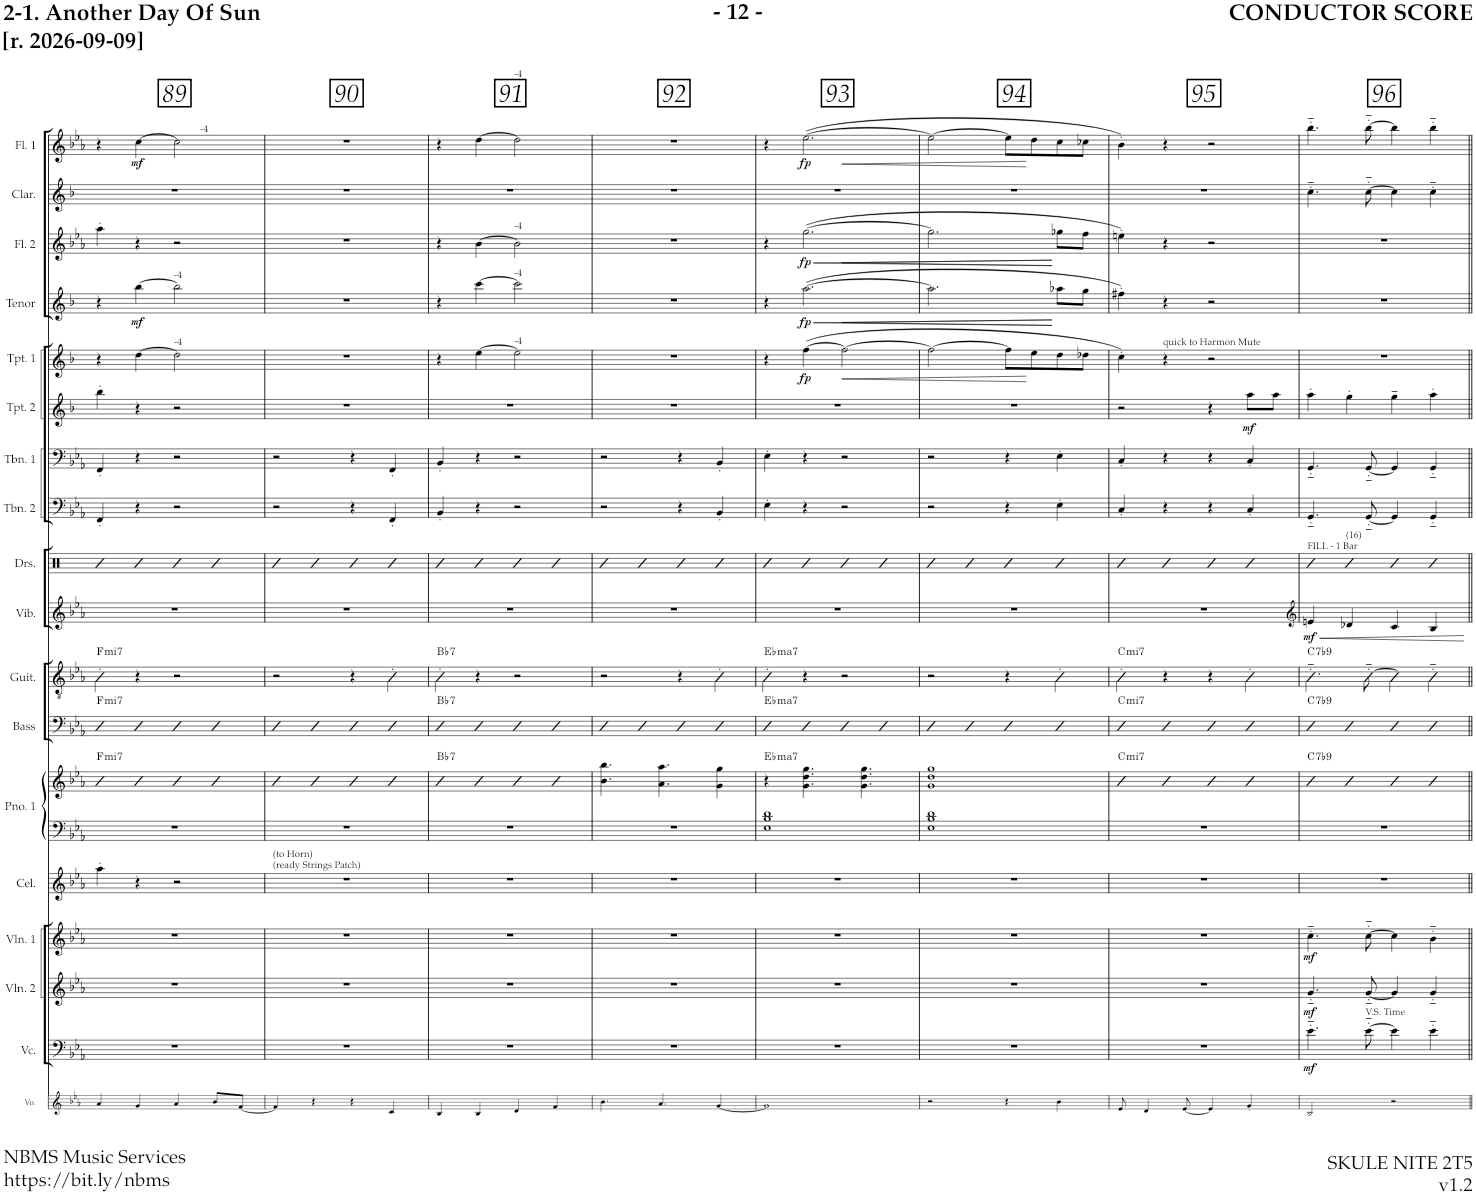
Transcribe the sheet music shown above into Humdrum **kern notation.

**kern	**kern	**dynam	**kern	**dynam	**kern	**dynam	**kern	**kern	**kern	**harte	**kern	**harte	**kern	**harte	**kern	**dynam	**kern	**kern	**kern	**kern	**dynam	**kern	**dynam	**kern	**dynam	**kern	**dynam	**kern	**kern	**dynam
*part18	*part17	*part17	*part16	*part16	*part15	*part15	*part14	*part13	*part13	*part13	*part12	*part12	*part11	*part11	*part10	*part10	*part9	*part8	*part7	*part6	*part6	*part5	*part5	*part4	*part4	*part3	*part3	*part2	*part1	*part1
*staff19	*staff18	*staff18	*staff17	*staff17	*staff16	*staff16	*staff15	*staff14	*staff13	*	*staff12	*	*staff11	*	*staff10	*staff10	*staff9	*staff8	*staff7	*staff6	*staff6	*staff5	*staff5	*staff4	*staff4	*staff3	*staff3	*staff2	*staff1	*staff1
*I"Voice	*I"Violoncello	*	*I"Violin 2	*	*I"Violin 1	*	*I"Piano 2	*I"Piano 1	*	*	*I"Bass	*	*I"Guitar	*	*I"Percussion	*	*I"Drumset	*I"Trombone 2	*I"Trombone 1	*I"Trumpet 2	*	*I"Trumpet 1	*	*I"REED 4 (Tenor Sax)	*	*I"REED 3 (Alto Sax, Flute)	*	*I"REED 2 (Clarinet)	*I"Flute (Doubles Bari Sax)	*
*I'Vo.	*I'Vc.	*	*I'Vln. 2	*	*I'Vln. 1	*	*I'Pno. 2	*I'Pno. 1	*	*	*I'Bass	*	*I'Guit.	*	*I'Perc.	*	*I'Drs.	*I'Tbn. 2	*I'Tbn. 1	*I'Tpt. 2	*	*I'Tpt. 1	*	*I'Tenor	*	*I'Alto	*	*I'Clar.	*I'Fl. 1	*
!!LO:PB:g=z
*clefG2	*clefF4	*	*clefG2	*	*clefG2	*	*clefG2	*clefF4	*clefG2	*	*clefF4	*	*clefGv2	*	*clefG2	*	*clefX	*clefF4	*clefF4	*clefG2	*	*clefG2	*	*clefG2	*	*clefG2	*	*clefG2	*clefG2	*
*	*	*	*	*	*	*	*Trd-7c-12	*	*	*	*Trd7c12	*	*	*	*	*	*	*	*	*Trd1c2	*	*Trd1c2	*	*Trd8c14	*	*Trd5c9	*	*Trd1c2	*Trd12c21	*
*k[b-e-a-]	*k[b-e-a-]	*	*k[b-e-a-]	*	*k[b-e-a-]	*	*k[b-e-a-]	*k[b-e-a-]	*k[b-e-a-]	*	*k[b-e-a-]	*	*k[b-e-a-]	*	*k[b-e-a-]	*	*k[]	*k[b-e-a-]	*k[b-e-a-]	*k[b-]	*	*k[b-]	*	*k[b-]	*	*k[b-e-a-]	*	*k[b-]	*k[b-e-a-]	*
*M2/2	*M2/2	*	*M2/2	*	*M2/2	*	*M2/2	*M2/2	*M2/2	*	*M2/2	*	*M2/2	*	*M2/2	*	*M2/2	*M2/2	*M2/2	*M2/2	*	*M2/2	*	*M2/2	*	*M2/2	*	*M2/2	*M2/2	*
*met(c|)	*met(c|)	*	*met(c|)	*	*met(c|)	*	*met(c|)	*met(c|)	*met(c|)	*	*met(c|)	*	*met(c|)	*	*met(c|)	*	*met(c|)	*met(c|)	*met(c|)	*met(c|)	*	*met(c|)	*	*met(c|)	*	*met(c|)	*	*met(c|)	*met(c|)	*
=89	=89	=89	=89	=89	=89	=89	=89	=89	=89	=89	=89	=89	=89	=89	=89	=89	=89	=89	=89	=89	=89	=89	=89	=89	=89	=89	=89	=89	=89	=89
!	!	!	!	!	!	!	!	!	!	!LO:H:kt=mi7	!	!LO:H:kt=mi7	!	!LO:H:kt=mi7	!	!	!	!	!	!	!	!	!	!	!	!	!	!	!	!
4a-/	1r	.	1r	.	1r	.	4aa-'\	1r	4BB-	F:min7	4B-	F:min7	4FF'\	F:min7	1r	.	4R	4FF'/	4FF'/	4bb-'\	.	4r	.	4r	.	4aa-'\	.	1r	4r	.
!	!	!	!	!	!	!	!	!	!	!	!	!	!	!	!	!	!	!	!	!	!	!	!	!	!LO:DY:b	!	!	!	!	!LO:DY:b
4g/	.	.	.	.	.	.	4r	.	4AA-	.	4A-	.	4r	.	.	.	4R	4r	4r	4r	.	[4dd\	.	[4bb-\	mf	4r	.	.	[4cc\	mf
!	!	!	!	!	!	!	!	!	!	!	!	!	!	!	!	!	!	!	!	!	!	!	!	!	!	!	!	!	!LO:TX:a:t=-4	!
!	!	!	!	!	!	!	!	!	!	!	!	!	!	!	!	!	!	!	!	!	!	!	!	!LO:TX:a:t=-4	!	!	!	!	!	!
!	!	!	!	!	!	!	!	!	!	!	!	!	!	!	!	!	!	!	!	!	!	!LO:TX:a:t=-4	!	!	!	!	!	!	!	!
4a-/	.	.	.	.	.	.	2r	.	4GG	.	4G	.	2r	.	.	.	4R	2r	2r	2r	.	2dd\]	.	2bb-\]	.	2r	.	.	2cc\]	.
8b-/L	.	.	.	.	.	.	.	.	4FF	.	4F	.	.	.	.	.	4R	.	.	.	.	.	.	.	.	.	.	.	.	.
[8f/J	.	.	.	.	.	.	.	.	.	.	.	.	.	.	.	.	.	.	.	.	.	.	.	.	.	.	.	.	.	.
=90	=90	=90	=90	=90	=90	=90	=90	=90	=90	=90	=90	=90	=90	=90	=90	=90	=90	=90	=90	=90	=90	=90	=90	=90	=90	=90	=90	=90	=90	=90
!	!	!	!	!	!	!	!LO:TX:a:t=(to Horn)	!	!	!	!	!	!	!	!	!	!	!	!	!	!	!	!	!	!	!	!	!	!	!
!	!	!	!	!	!	!	!LO:TX:a:t=(ready Strings Patch)	!	!	!	!	!	!	!	!	!	!	!	!	!	!	!	!	!	!	!	!	!	!	!
4f/]	1r	.	1r	.	1r	.	1r	1r	4EE-	.	4E-	.	2r	.	1r	.	4R	2r	2r	1r	.	1r	.	1r	.	1r	.	1r	1r	.
4r	.	.	.	.	.	.	.	.	4DD	.	4D	.	.	.	.	.	4R	.	.	.	.	.	.	.	.	.	.	.	.	.
4r	.	.	.	.	.	.	.	.	4CC	.	4C	.	4r	.	.	.	4R	4r	4r	.	.	.	.	.	.	.	.	.	.	.
4c/	.	.	.	.	.	.	.	.	4BBB-	.	4BB-	.	4FF'\	.	.	.	4R	4FF'/	4FF'/	.	.	.	.	.	.	.	.	.	.	.
=91	=91	=91	=91	=91	=91	=91	=91	=91	=91	=91	=91	=91	=91	=91	=91	=91	=91	=91	=91	=91	=91	=91	=91	=91	=91	=91	=91	=91	=91	=91
!	!	!	!	!	!	!	!	!	!	!LO:H:kt=7	!	!LO:H:kt=7	!	!LO:H:kt=7	!	!	!	!	!	!	!	!	!	!	!	!	!	!	!	!
4B-/	1r	.	1r	.	1r	.	1r	1r	4EE-	Bb:7	4E-	Bb:7	4BB-'\	Bb:7	1r	.	4R	4BB-'/	4BB-'/	1r	.	4r	.	4r	.	4r	.	1r	4r	.
4B-/	.	.	.	.	.	.	.	.	4FF	.	4F	.	4r	.	.	.	4R	4r	4r	.	.	[4ee\	.	[4ccc\	.	[4b-\	.	.	[4dd\	.
!	!	!	!	!	!	!	!	!	!	!	!	!	!	!	!	!	!	!	!	!	!	!	!	!	!	!	!	!	!LO:TX:a:t=-4	!
!	!	!	!	!	!	!	!	!	!	!	!	!	!	!	!	!	!	!	!	!	!	!	!	!	!	!LO:TX:a:t=-4	!	!	!	!
!	!	!	!	!	!	!	!	!	!	!	!	!	!	!	!	!	!	!	!	!	!	!	!	!LO:TX:a:t=-4	!	!	!	!	!	!
!	!	!	!	!	!	!	!	!	!	!	!	!	!	!	!	!	!	!	!	!	!	!LO:TX:a:t=-4	!	!	!	!	!	!	!	!
4d/	.	.	.	.	.	.	.	.	4GG	.	4G	.	2r	.	.	.	4R	2r	2r	.	.	2ee\]	.	2ccc\]	.	2b-\]	.	.	2dd\]	.
4f/	.	.	.	.	.	.	.	.	4EE-	.	4E-	.	.	.	.	.	4R	.	.	.	.	.	.	.	.	.	.	.	.	.
=92	=92	=92	=92	=92	=92	=92	=92	=92	=92	=92	=92	=92	=92	=92	=92	=92	=92	=92	=92	=92	=92	=92	=92	=92	=92	=92	=92	=92	=92	=92
4.b-\	1r	.	1r	.	1r	.	1r	1r	4.b-\ 4.bb-\	.	4E-	.	2r	.	1r	.	4R	2r	2r	1r	.	1r	.	1r	.	1r	.	1r	1r	.
.	.	.	.	.	.	.	.	.	.	.	4F	.	.	.	.	.	4R	.	.	.	.	.	.	.	.	.	.	.	.	.
4.a-/	.	.	.	.	.	.	.	.	4.a-\ 4.aa-\	.	.	.	.	.	.	.	.	.	.	.	.	.	.	.	.	.	.	.	.	.
.	.	.	.	.	.	.	.	.	.	.	4G	.	4r	.	.	.	4R	4r	4r	.	.	.	.	.	.	.	.	.	.	.
[4g/	.	.	.	.	.	.	.	.	4g\ 4gg\	.	4E-	.	4BB-'\	.	.	.	4R	4BB-'/	4BB-'/	.	.	.	.	.	.	.	.	.	.	.
=93	=93	=93	=93	=93	=93	=93	=93	=93	=93	=93	=93	=93	=93	=93	=93	=93	=93	=93	=93	=93	=93	=93	=93	=93	=93	=93	=93	=93	=93	=93
!	!	!	!	!	!	!	!	!	!	!LO:H:kt=ma7	!	!LO:H:kt=ma7	!	!LO:H:kt=ma7	!	!	!	!	!	!	!	!	!	!	!	!	!	!	!	!
1g]	1r	.	1r	.	1r	.	1r	1E- 1B- 1d	4r	Eb:maj7	4E-	Eb:maj7	4E-'\	Eb:maj7	1r	.	4R	4E-'\	4E-'\	1r	.	4r	.	4r	.	4r	.	1r	4r	.
!	!	!	!	!	!	!	!	!	!	!	!	!	!	!	!	!	!	!	!	!	!	!	!LO:DY:b	!	!LO:HP:b	!	!LO:HP:b	!	!	!
!	!	!	!	!	!	!	!	!	!	!	!	!	!	!	!	!	!	!	!	!	!	!	!	!	!LO:DY:n=1:b	!	!LO:DY:n=1:b	!	!	!LO:DY:b
.	.	.	.	.	.	.	.	.	4.g\ 4.dd\ 4.gg\	.	4F	.	4r	.	.	.	4R	4r	4r	.	.	([4ff\	fp	([2.aa\	< fp	([2.gg\	< fp	.	([2.ee-\	fp
!	!	!	!	!	!	!	!	!	!	!	!	!	!	!	!	!	!	!	!	!	!	!	!LO:HP:b	!	!	!	!	!	!	!
.	.	.	.	.	.	.	.	.	.	.	4G	.	2r	.	.	.	4R	2r	2r	.	.	2ff\_	<	.	.	.	.	.	.	.
.	.	.	.	.	.	.	.	.	4.g\ 4.dd\ 4.gg\	.	.	.	.	.	.	.	.	.	.	.	.	.	.	.	.	.	.	.	.	.
.	.	.	.	.	.	.	.	.	.	.	4E-	.	.	.	.	.	4R	.	.	.	.	.	.	.	.	.	.	.	.	.
=94	=94	=94	=94	=94	=94	=94	=94	=94	=94	=94	=94	=94	=94	=94	=94	=94	=94	=94	=94	=94	=94	=94	=94	=94	=94	=94	=94	=94	=94	=94
!	!	!	!	!	!	!	!	!	!	!	!	!	!	!	!	!	!	!	!	!	!	!	!	!	!LO:HP:b	!	!LO:HP:b	!	!	!LO:HP:b
2r	1r	.	1r	.	1r	.	1r	1E- 1B- 1d	1g 1dd 1gg	.	4E-	.	2r	.	1r	.	4R	2r	2r	1r	.	2ff\_	.	2.aa\]	<	2.gg\]	<	1r	2ee-\_	<
.	.	.	.	.	.	.	.	.	.	.	4F	.	.	.	.	.	4R	.	.	.	.	.	.	.	.	.	.	.	.	.
4r	.	.	.	.	.	.	.	.	.	.	4G	.	4r	.	.	.	4R	4r	4r	.	.	8ff\L]	.	.	.	.	.	.	8ee-\L]	.
.	.	.	.	.	.	.	.	.	.	.	.	.	.	.	.	.	.	.	.	.	.	8ee\	[	.	.	.	.	.	8dd\	[
4b-\	.	.	.	.	.	.	.	.	.	.	4E-	.	4E-'\	.	.	.	4R	4E-'\	4E-'\	.	.	8dd\	.	8aa-X\L	[ [	8gg-X\L	[ [	.	8cc\	.
.	.	.	.	.	.	.	.	.	.	.	.	.	.	.	.	.	.	.	.	.	.	8dd-X\J	.	8gg\J	.	8ff\J	.	.	8cc-X\J	.
=95	=95	=95	=95	=95	=95	=95	=95	=95	=95	=95	=95	=95	=95	=95	=95	=95	=95	=95	=95	=95	=95	=95	=95	=95	=95	=95	=95	=95	=95	=95
!	!	!	!	!	!	!	!	!	!	!LO:H:kt=mi7	!	!LO:H:kt=mi7	!	!LO:H:kt=mi7	!	!	!	!	!	!	!	!	!	!	!	!	!	!	!	!
8e-/	1r	.	1r	.	1r	.	1r	1r	4BBB-	C:min7	4E-	C:min7	4C'\	C:min7	1r	.	4R	4C'/	4C'/	2r	.	4cc'\)	.	4ff#X'\)	.	4een'\)	.	1r	4b-'\)	.
4d/	.	.	.	.	.	.	.	.	.	.	.	.	.	.	.	.	.	.	.	.	.	.	.	.	.	.	.	.	.	.
!	!	!	!	!	!	!	!	!	!	!	!	!	!	!	!	!	!	!	!	!	!	!LO:TX:a:t=quick to Harmon Mute	!	!	!	!	!	!	!	!
.	.	.	.	.	.	.	.	.	4CC	.	4F	.	4r	.	.	.	4R	4r	4r	.	.	4r	.	4r	.	4r	.	.	4r	.
[8e-/	.	.	.	.	.	.	.	.	.	.	.	.	.	.	.	.	.	.	.	.	.	.	.	.	.	.	.	.	.	.
4e-/]	.	.	.	.	.	.	.	.	4DD	.	4G	.	4r	.	.	.	4R	4r	4r	4r	.	2r	.	2r	.	2r	.	.	2r	.
!	!	!	!	!	!	!	!	!	!	!	!	!	!	!	!	!	!	!	!	!	!LO:DY:b	!	!	!	!	!	!	!	!	!
4g'/	.	.	.	.	.	.	.	.	4BBB-	.	4E-	.	4C'\	.	.	.	4R	4C'/	4C'/	8aa\L	mf	.	.	.	.	.	.	.	.	.
.	.	.	.	.	.	.	.	.	.	.	.	.	.	.	.	.	.	.	.	8aa\J	.	.	.	.	.	.	.	.	.	.
=96	=96	=96	=96	=96	=96	=96	=96	=96	=96	=96	=96	=96	=96	=96	=96	=96	=96	=96	=96	=96	=96	=96	=96	=96	=96	=96	=96	=96	=96	=96
*	*	*	*	*	*	*	*	*	*	*	*	*	*	*	*clefG2	*	*	*	*	*	*	*	*	*	*	*	*	*	*	*
!	!	!	!	!	!	!	!	!	!	!	!	!	!	!	!	!	!LO:TX:a:t=FILL - 1 Bar	!	!	!	!	!	!	!	!	!	!	!	!	!
!	!	!LO:DY:b	!	!LO:DY:b	!	!LO:DY:b	!	!	!	!	!	!	!	!	!	!LO:HP:b	!	!	!	!	!	!	!	!	!	!	!	!	!	!
!	!	!	!	!	!	!	!	!	!	!LO:H:kt=7	!	!LO:H:kt=7	!	!LO:H:kt=7	!	!LO:DY:n=1:b	!	!	!	!	!	!	!	!	!	!	!	!	!	!
2B-/	4.e-'~\	mf	4.g'~/	mf	4.cc'~\	mf	1r	1r	4BBB-	C:7(b9)	4E-	C:7(b9)	4.GG'~\	C:7(b9)	4Re/	< mf	4R	4.GG'~/	4.GG'~/	4aa'\	.	1r	.	1r	.	1r	.	4.cc'~\	4.bb-'~\	.
!	!	!	!	!	!	!	!	!	!	!	!	!	!	!	!	!	!LO:TX:a:t=(16)	!	!	!	!	!	!	!	!	!	!	!	!	!
.	.	.	.	.	.	.	.	.	4CC	.	4F	.	.	.	4Rd/	.	4R	.	.	4gg'\	.	.	.	.	.	.	.	.	.	.
!	!LO:TX:a:t=V.S. Time	!	!	!	!	!	!	!	!	!	!	!	!	!	!	!	!	!	!	!	!	!	!	!	!	!	!	!	!	!
.	[8e-'~\	.	[8g'~/	.	[8cc'~\	.	.	.	.	.	.	.	[8GG'~\	.	.	.	.	[8GG'~/	[8GG'~/	.	.	.	.	.	.	.	.	[8cc'~\	[8bb-'~\	.
2r	4e-\]	.	4g/]	.	4cc\]	.	.	.	4DD	.	4G	.	4GG\]	.	4Rc/	.	4R	4GG/]	4GG/]	4gg~\	.	.	.	.	.	.	.	4cc\]	4bb-\]	.
.	4e-'~\	.	4g'~/	.	4b-'~\	.	.	.	4BBB-	.	4E-	.	4GG'~\	.	4RB/	.	4R	4GG'~/	4GG'~/	4aa'\	.	.	.	.	.	.	.	4cc'~\	4bb-'~\	.
.	.	.	.	.	.	.	.	.	.	.	.	.	.	.	.	[	.	.	.	.	.	.	.	.	.	.	.	.	.	.
=||	=||	=||	=||	=||	=||	=||	=||	=||	=||	=||	=||	=||	=||	=||	=||	=||	=||	=||	=||	=||	=||	=||	=||	=||	=||	=||	=||	=||	=||	=||
*-	*-	*-	*-	*-	*-	*-	*-	*-	*-	*-	*-	*-	*-	*-	*-	*-	*-	*-	*-	*-	*-	*-	*-	*-	*-	*-	*-	*-	*-	*-
